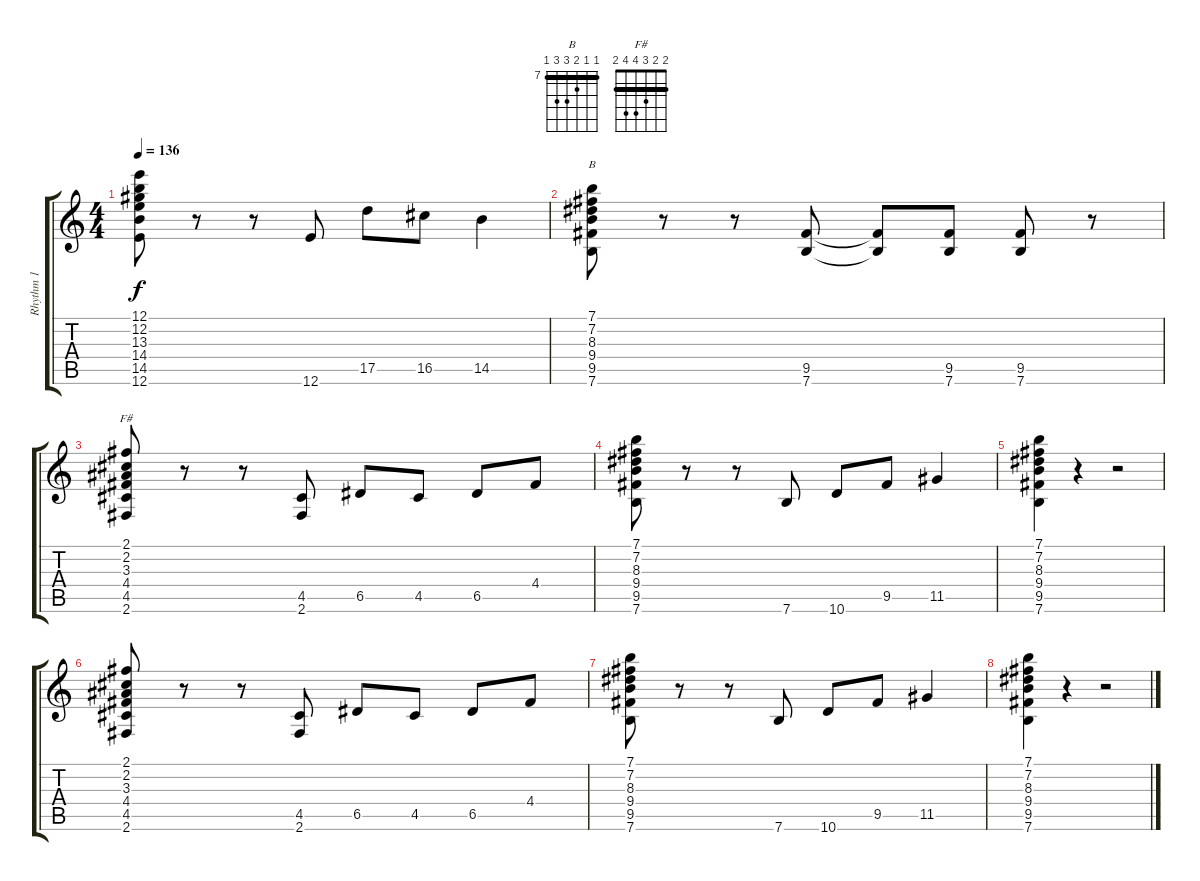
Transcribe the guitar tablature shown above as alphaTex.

\track ("Rhythm 1" "Rhythm 1") {instrument overdrivenguitar}
\staff {score tabs}
\tuning (E4 B3 G3 D3 A2 E2) {hide}
\chord ("B" 7 7 8 9 9 7) {firstfret 7 barre 7}
\chord ("F#" 2 2 3 4 4 2) {barre 2}
\ts (4 4)
\tempo 136
\clef g2
\ks c
(12.1 12.2 13.3 14.4 14.5 12.6).8{dy f} r.8 r.8 12.6.8 17.5.8 16.5.8 14.5.4 |
(7.1 7.2 8.3 9.4 9.5 7.6).8{ch "B"} r.8 r.8 (9.5 7.6).8 (9.5{t} 7.6{t}).8 (9.5 7.6).8 (9.5 7.6).8 r.8 |
(2.1 2.2 3.3 4.4 4.5 2.6).8{ch "F#"} r.8 r.8 (4.5 2.6).8 6.5.8 4.5.8 6.5.8 4.4.8 |
(7.1 7.2 8.3 9.4 9.5 7.6).8 r.8 r.8 7.6.8 10.6.8 9.5.8 11.5.4 |
(7.1 7.2 8.3 9.4 9.5 7.6).4 r.4 r.2 |
(2.1 2.2 3.3 4.4 4.5 2.6).8 r.8 r.8 (4.5 2.6).8 6.5.8 4.5.8 6.5.8 4.4.8 |
(7.1 7.2 8.3 9.4 9.5 7.6).8 r.8 r.8 7.6.8 10.6.8 9.5.8 11.5.4 |
(7.1 7.2 8.3 9.4 9.5 7.6).4 r.4 r.2
